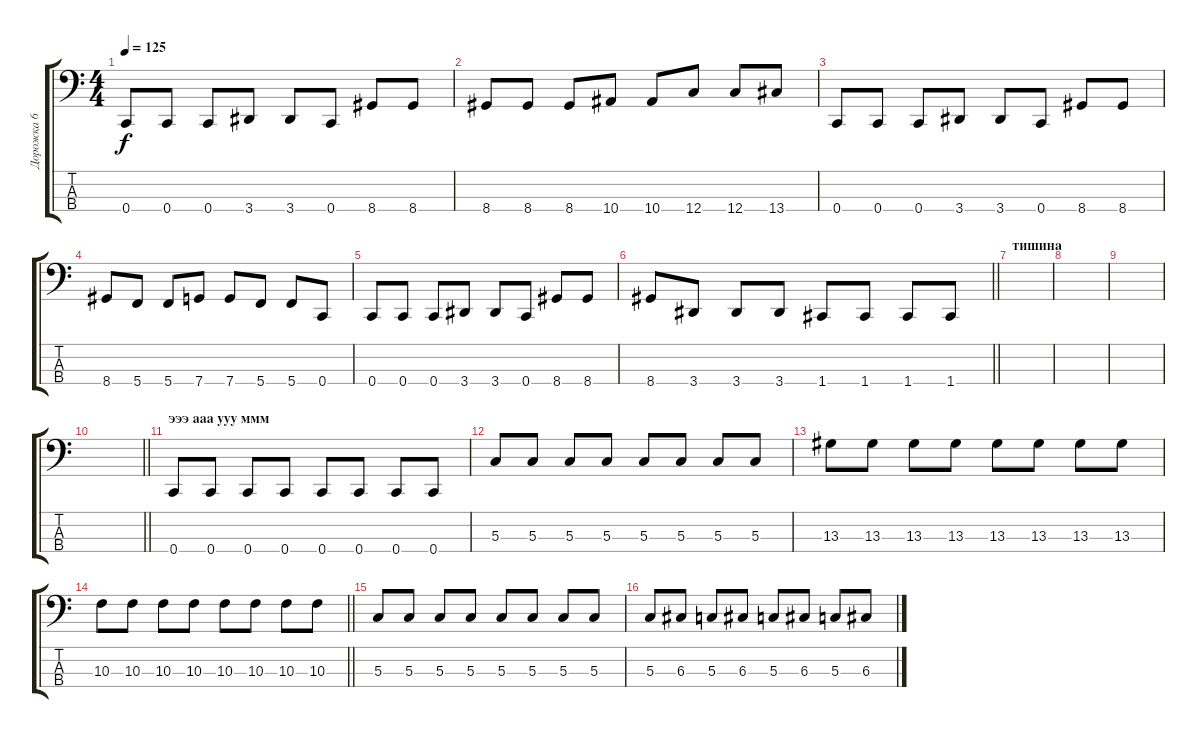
\track ("Дорожка 6" "Дорожка 6") {instrument electricbasspick}
\staff {score tabs}
\tuning (F2 C2 G1 C1) {hide}
\ts (4 4)
\tempo 125
\clef f4
\ks c
0.4.8{dy f} 0.4.8 0.4.8 3.4.8 3.4.8 0.4.8 8.4.8 8.4.8 |
8.4.8 8.4.8 8.4.8 10.4.8 10.4.8 12.4.8 12.4.8 13.4.8 |
0.4.8 0.4.8 0.4.8 3.4.8 3.4.8 0.4.8 8.4.8 8.4.8 |
8.4.8 5.4.8 5.4.8 7.4.8 7.4.8 5.4.8 5.4.8 0.4.8 |
0.4.8 0.4.8 0.4.8 3.4.8 3.4.8 0.4.8 8.4.8 8.4.8 |
\barLineRight lightlight
8.4.8 3.4.8 3.4.8 3.4.8 1.4.8 1.4.8 1.4.8 1.4.8 |
\section ("" "тишина")
|
|
|
\barLineRight lightlight
|
\section ("" "эээ ааа ууу ммм")
0.4.8 0.4.8 0.4.8 0.4.8 0.4.8 0.4.8 0.4.8 0.4.8 |
5.3.8 5.3.8 5.3.8 5.3.8 5.3.8 5.3.8 5.3.8 5.3.8 |
13.3.8 13.3.8 13.3.8 13.3.8 13.3.8 13.3.8 13.3.8 13.3.8 |
\barLineRight lightlight
10.3.8 10.3.8 10.3.8 10.3.8 10.3.8 10.3.8 10.3.8 10.3.8 |
5.3.8 5.3.8 5.3.8 5.3.8 5.3.8 5.3.8 5.3.8 5.3.8 |
5.3.8 6.3.8 5.3.8 6.3.8 5.3.8 6.3.8 5.3.8 6.3.8
